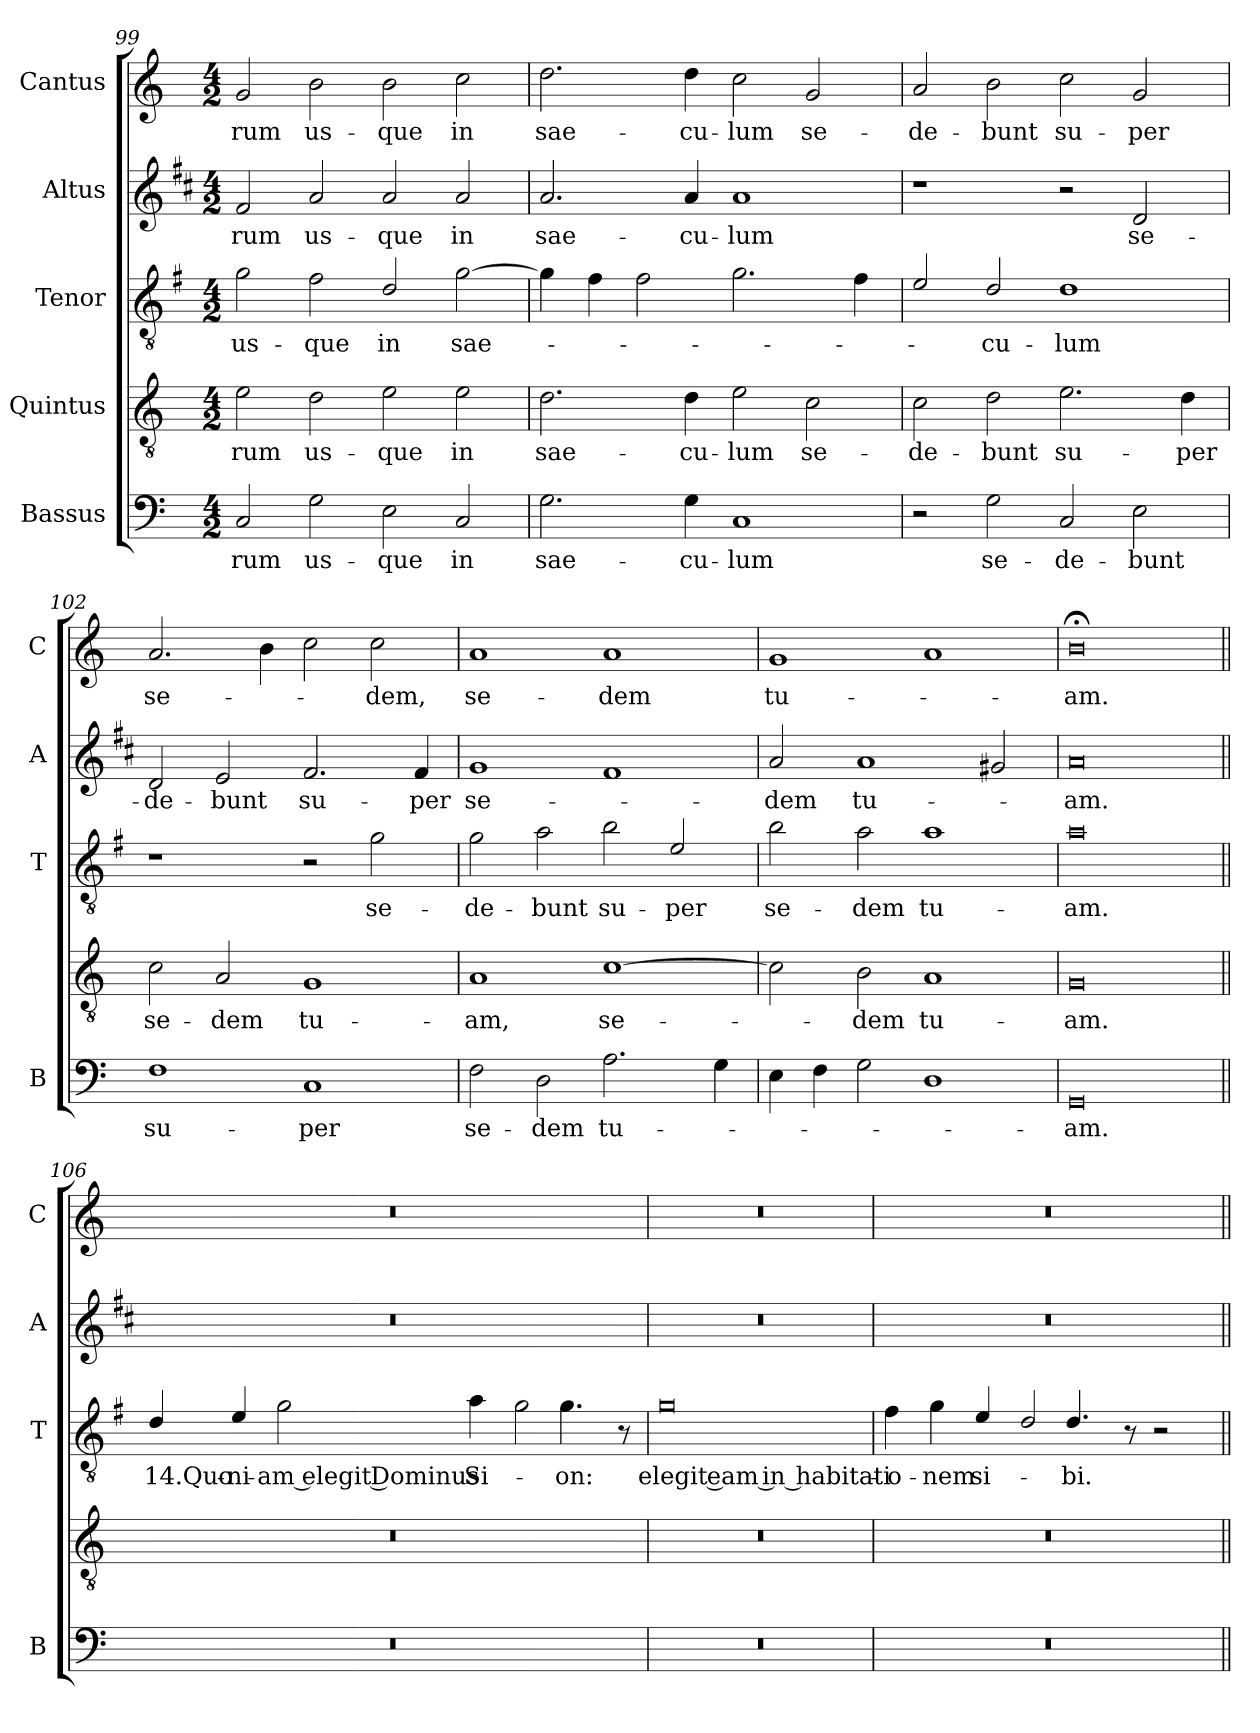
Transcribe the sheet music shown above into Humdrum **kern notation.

**kern	**text	**kern	**text	**kern	**text	**kern	**text	**kern	**text
*part5	*part5	*part4	*part4	*part3	*part3	*part2	*part2	*part1	*part1
*staff5	*staff5	*staff4	*staff4	*staff3	*staff3	*staff2	*staff2	*staff1	*staff1
*I"Bassus	*	*I"Quintus	*	*I"Tenor	*	*I"Altus	*	*I"Cantus	*
*I'B	*	*	*	*I'T	*	*I'A	*	*I'C	*
*clefF4	*	*clefGv2	*	*clefGv2	*	*clefG2	*	*clefG2	*
*	*	*	*	*ITrd4c7	*	*ITrd1c2	*	*	*
*k[]	*	*k[]	*	*k[]	*	*k[]	*	*k[]	*
*C:	*	*C:	*	*C:	*	*C:	*	*C:	*
*M4/2	*	*M4/2	*	*M4/2	*	*M4/2	*	*M4/2	*
=99	=99	=99	=99	=99	=99	=99	=99	=99	=99
!	!LO:LY:b	!	!LO:LY:b	!	!LO:LY:b	!	!LO:LY:b	!	!LO:LY:b
2C/	-rum	2e\	-rum	2c\	us-	2e/	-rum	2g/	-rum
!	!LO:LY:b	!	!LO:LY:b	!	!LO:LY:b	!	!LO:LY:b	!	!LO:LY:b
2G\	us-	2d\	us-	2B\	-que	2g/	us-	2b\	us-
!	!LO:LY:b	!	!LO:LY:b	!	!LO:LY:b	!	!LO:LY:b	!	!LO:LY:b
2E\	-que	2e\	-que	2G/	in	2g/	-que	2b\	-que
!	!LO:LY:b	!	!LO:LY:b	!	!LO:LY:b	!	!LO:LY:b	!	!LO:LY:b
2C/	in	2e\	in	[2c\	sae-	2g/	in	2cc\	in
=100	=100	=100	=100	=100	=100	=100	=100	=100	=100
!	!LO:LY:b	!	!LO:LY:b	!	!	!	!LO:LY:b	!	!LO:LY:b
2.G\	sae-	2.d\	sae-	4c\]	.	2.g/	sae-	2.dd\	sae-
.	.	.	.	4B\	.	.	.	.	.
.	.	.	.	2B\	.	.	.	.	.
!	!LO:LY:b	!	!LO:LY:b	!	!	!	!LO:LY:b	!	!LO:LY:b
4G\	-cu-	4d\	-cu-	.	.	4g/	-cu-	4dd\	-cu-
!	!LO:LY:b	!	!LO:LY:b	!	!	!	!LO:LY:b	!	!LO:LY:b
1C	-lum	2e\	-lum	2.c\	.	1g	-lum	2cc\	-lum
!	!	!	!LO:LY:b	!	!	!	!	!	!LO:LY:b
.	.	2c\	se-	.	.	.	.	2g/	se-
.	.	.	.	4B\	.	.	.	.	.
=101	=101	=101	=101	=101	=101	=101	=101	=101	=101
!	!	!	!LO:LY:b	!	!	!	!	!	!LO:LY:b
2r	.	2c\	-de-	2A/	.	1r	.	2a/	-de-
!	!LO:LY:b	!	!LO:LY:b	!	!LO:LY:b	!	!	!	!LO:LY:b
2G\	se-	2d\	-bunt	2G/	-cu-	.	.	2b\	-bunt
!	!LO:LY:b	!	!LO:LY:b	!	!LO:LY:b	!	!	!	!LO:LY:b
2C/	-de-	2.e\	su-	1G	-lum	2r	.	2cc\	su-
!	!LO:LY:b	!	!	!	!	!	!LO:LY:b	!	!LO:LY:b
2E\	-bunt	.	.	.	.	2c/	se-	2g/	-per
!	!	!	!LO:LY:b	!	!	!	!	!	!
.	.	4d\	-per	.	.	.	.	.	.
!!LO:LB:g=z
=102	=102	=102	=102	=102	=102	=102	=102	=102	=102
!	!LO:LY:b	!	!LO:LY:b	!	!	!	!LO:LY:b	!	!LO:LY:b
1F	su-	2c\	se-	1r	.	2c/	-de-	2.a/	se-
!	!	!	!LO:LY:b	!	!	!	!LO:LY:b	!	!
.	.	2A/	-dem	.	.	2d/	-bunt	.	.
.	.	.	.	.	.	.	.	4b\	.
!	!LO:LY:b	!	!LO:LY:b	!	!	!	!LO:LY:b	!	!
1C	-per	1G	tu-	2r	.	2.e/	su-	2cc\	.
!	!	!	!	!	!LO:LY:b	!	!	!	!LO:LY:b
.	.	.	.	2c\	se-	.	.	2cc\	-dem,
!	!	!	!	!	!	!	!LO:LY:b	!	!
.	.	.	.	.	.	4e/	-per	.	.
=103	=103	=103	=103	=103	=103	=103	=103	=103	=103
!	!LO:LY:b	!	!LO:LY:b	!	!LO:LY:b	!	!LO:LY:b	!	!LO:LY:b
2F\	se-	1A	-am,	2c\	-de-	1f	se-	1a	se-
!	!LO:LY:b	!	!	!	!LO:LY:b	!	!	!	!
2D\	-dem	.	.	2d\	-bunt	.	.	.	.
!	!LO:LY:b	!	!LO:LY:b	!	!LO:LY:b	!	!	!	!LO:LY:b
2.A\	tu-	[1c	se-	2e\	su-	1e	.	1a	-dem
!	!	!	!	!	!LO:LY:b	!	!	!	!
.	.	.	.	2A/	-per	.	.	.	.
4G\	.	.	.	.	.	.	.	.	.
=104	=104	=104	=104	=104	=104	=104	=104	=104	=104
!	!	!	!	!	!LO:LY:b	!	!LO:LY:b	!	!LO:LY:b
4E\	.	2c\]	.	2e\	se-	2g/	-dem	1g	tu-
4F\	.	.	.	.	.	.	.	.	.
!	!	!	!LO:LY:b	!	!LO:LY:b	!	!LO:LY:b	!	!
2G\	.	2B\	-dem	2d\	-dem	1g	tu-	.	.
!	!	!	!LO:LY:b	!	!LO:LY:b	!	!	!	!
1D	.	1A	tu-	1d	tu-	.	.	1a	.
.	.	.	.	.	.	2f#X/	.	.	.
=105	=105	=105	=105	=105	=105	=105	=105	=105	=105
!	!LO:LY:b	!	!LO:LY:b	!	!LO:LY:b	!	!LO:LY:b	!	!LO:LY:b
0GG	-am.	0G	-am.	0d	-am.	0g	-am.	0b;<	-am.
!!LO:LB:g=z
=106||	=106||	=106||	=106||	=106||	=106||	=106||	=106||	=106||	=106||
!	!	!	!	!	!LO:LY:b	!	!	!	!
0r	.	0r	.	4G/	14.Quo-	0r	.	0r	.
!	!	!	!	!	!LO:LY:b	!	!	!	!
.	.	.	.	4A/	-ni-	.	.	.	.
!	!	!	!	!	!LO:LY:b	!	!	!	!
.	.	.	.	2c\	-am elegit Dominus	.	.	.	.
!	!	!	!	!	!LO:LY:b	!	!	!	!
.	.	.	.	4d\	Si-	.	.	.	.
!	!	!	!	!LO:N:head=open	!	!	!	!	!
.	.	.	.	4c\	.	.	.	.	.
!	!	!	!	!	!LO:LY:b	!	!	!	!
.	.	.	.	4.c\	-on:	.	.	.	.
.	.	.	.	8r	.	.	.	.	.
=107	=107	=107	=107	=107	=107	=107	=107	=107	=107
!	!	!	!	!	!LO:LY:b	!	!	!	!
0r	.	0r	.	0c	elegit eam in habitati-	0r	.	0r	.
=108	=108	=108	=108	=108	=108	=108	=108	=108	=108
!	!	!	!	!	!LO:LY:b	!	!	!	!
0r	.	0r	.	4B\	-o-	0r	.	0r	.
!	!	!	!	!	!LO:LY:b	!	!	!	!
.	.	.	.	4c\	-nem	.	.	.	.
!	!	!	!	!	!LO:LY:b	!	!	!	!
.	.	.	.	4A/	si-	.	.	.	.
!	!	!	!	!LO:N:head=open	!	!	!	!	!
.	.	.	.	4G/	.	.	.	.	.
!	!	!	!	!	!LO:LY:b	!	!	!	!
.	.	.	.	4.G/	-bi.	.	.	.	.
.	.	.	.	8r	.	.	.	.	.
.	.	.	.	2r	.	.	.	.	.
=||	=||	=||	=||	=||	=||	=||	=||	=||	=||
*-	*-	*-	*-	*-	*-	*-	*-	*-	*-
